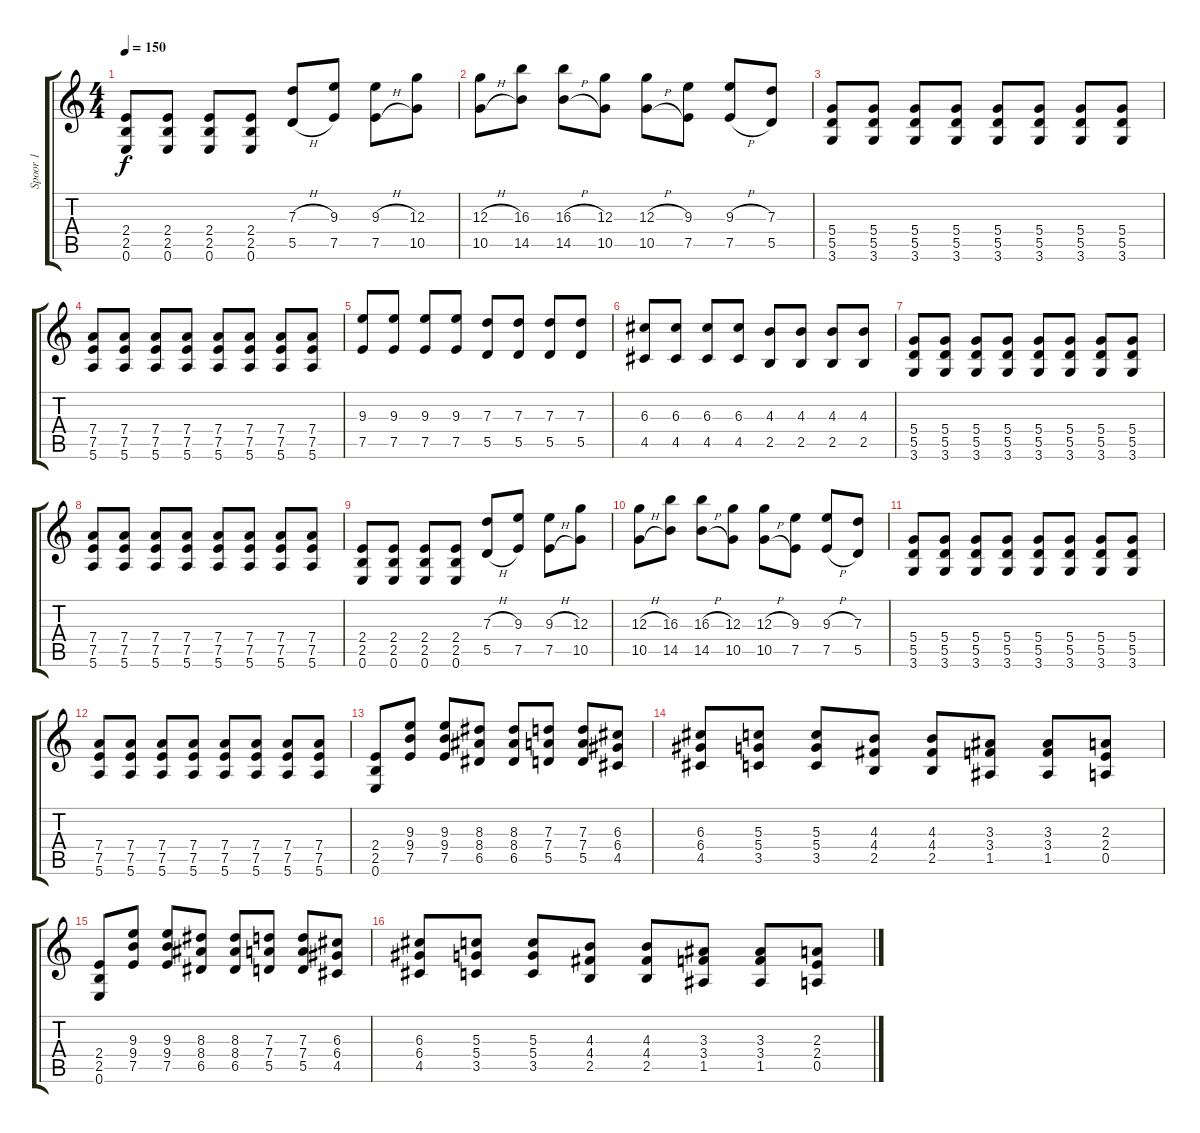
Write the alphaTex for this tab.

\track ("Spoor 1" "Spoor 1") {instrument distortionguitar}
\staff {score tabs}
\tuning (E4 B3 G3 D3 A2 E2) {hide}
\ts (4 4)
\tempo 150
\clef g2
\ks c
(2.4 2.5 0.6).8{dy f} (2.4 2.5 0.6).8 (2.4 2.5 0.6).8 (2.4 2.5 0.6).8 (7.3{h} 5.5{h}).8 (9.3 7.5).8 (9.3{h} 7.5{h}).8 (12.3 10.5).8 |
(12.3{h} 10.5{h}).8 (16.3 14.5).8 (16.3{h} 14.5{h}).8 (12.3 10.5).8 (12.3{h} 10.5{h}).8 (9.3 7.5).8 (9.3{h} 7.5{h}).8 (7.3 5.5).8 |
(5.4 5.5 3.6).8 (5.4 5.5 3.6).8 (5.4 5.5 3.6).8 (5.4 5.5 3.6).8 (5.4 5.5 3.6).8 (5.4 5.5 3.6).8 (5.4 5.5 3.6).8 (5.4 5.5 3.6).8 |
(7.4 7.5 5.6).8 (7.4 7.5 5.6).8 (7.4 7.5 5.6).8 (7.4 7.5 5.6).8 (7.4 7.5 5.6).8 (7.4 7.5 5.6).8 (7.4 7.5 5.6).8 (7.4 7.5 5.6).8 |
(9.3 7.5).8 (9.3 7.5).8 (9.3 7.5).8 (9.3 7.5).8 (7.3 5.5).8 (7.3 5.5).8 (7.3 5.5).8 (7.3 5.5).8 |
(6.3 4.5).8 (6.3 4.5).8 (6.3 4.5).8 (6.3 4.5).8 (4.3 2.5).8 (4.3 2.5).8 (4.3 2.5).8 (4.3 2.5).8 |
(5.4 5.5 3.6).8 (5.4 5.5 3.6).8 (5.4 5.5 3.6).8 (5.4 5.5 3.6).8 (5.4 5.5 3.6).8 (5.4 5.5 3.6).8 (5.4 5.5 3.6).8 (5.4 5.5 3.6).8 |
(7.4 7.5 5.6).8 (7.4 7.5 5.6).8 (7.4 7.5 5.6).8 (7.4 7.5 5.6).8 (7.4 7.5 5.6).8 (7.4 7.5 5.6).8 (7.4 7.5 5.6).8 (7.4 7.5 5.6).8 |
(2.4 2.5 0.6).8 (2.4 2.5 0.6).8 (2.4 2.5 0.6).8 (2.4 2.5 0.6).8 (7.3{h} 5.5{h}).8 (9.3 7.5).8 (9.3{h} 7.5{h}).8 (12.3 10.5).8 |
(12.3{h} 10.5{h}).8 (16.3 14.5).8 (16.3{h} 14.5{h}).8 (12.3 10.5).8 (12.3{h} 10.5{h}).8 (9.3 7.5).8 (9.3{h} 7.5{h}).8 (7.3 5.5).8 |
(5.4 5.5 3.6).8 (5.4 5.5 3.6).8 (5.4 5.5 3.6).8 (5.4 5.5 3.6).8 (5.4 5.5 3.6).8 (5.4 5.5 3.6).8 (5.4 5.5 3.6).8 (5.4 5.5 3.6).8 |
(7.4 7.5 5.6).8 (7.4 7.5 5.6).8 (7.4 7.5 5.6).8 (7.4 7.5 5.6).8 (7.4 7.5 5.6).8 (7.4 7.5 5.6).8 (7.4 7.5 5.6).8 (7.4 7.5 5.6).8 |
(2.4 2.5 0.6).8 (9.3 9.4 7.5).8 (9.3 9.4 7.5).8 (8.3 8.4 6.5).8 (8.3 8.4 6.5).8 (7.3 7.4 5.5).8 (7.3 7.4 5.5).8 (6.3 6.4 4.5).8 |
(6.3 6.4 4.5).8 (5.3 5.4 3.5).8 (5.3 5.4 3.5).8 (4.3 4.4 2.5).8 (4.3 4.4 2.5).8 (3.3 3.4 1.5).8 (3.3 3.4 1.5).8 (2.3 2.4 0.5).8 |
(2.4 2.5 0.6).8 (9.3 9.4 7.5).8 (9.3 9.4 7.5).8 (8.3 8.4 6.5).8 (8.3 8.4 6.5).8 (7.3 7.4 5.5).8 (7.3 7.4 5.5).8 (6.3 6.4 4.5).8 |
(6.3 6.4 4.5).8 (5.3 5.4 3.5).8 (5.3 5.4 3.5).8 (4.3 4.4 2.5).8 (4.3 4.4 2.5).8 (3.3 3.4 1.5).8 (3.3 3.4 1.5).8 (2.3 2.4 0.5).8
